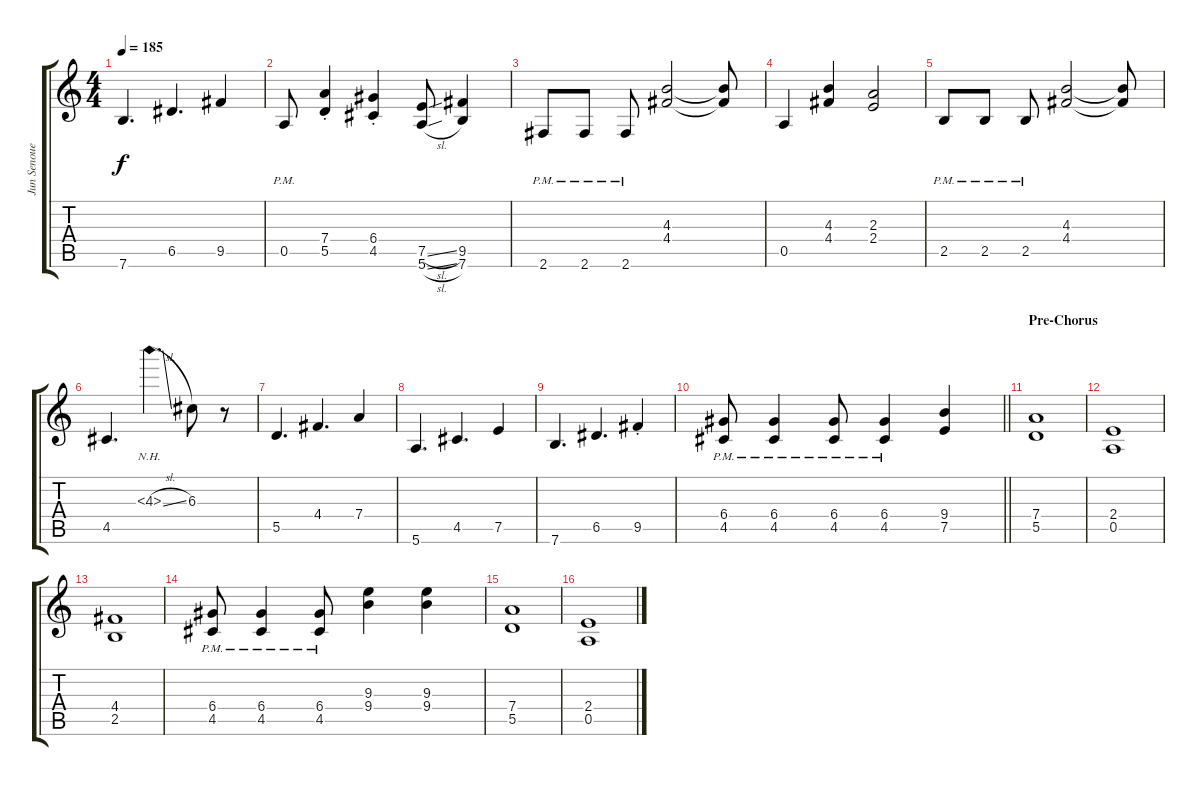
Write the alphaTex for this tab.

\track ("Jun Senoue" "Jun Senoue") {instrument distortionguitar}
\staff {score tabs}
\tuning (E4 B3 G3 D3 A2 E2) {hide}
\ts (4 4)
\tempo 185
\clef g2
\ks c
7.6.4{d dy f} 6.5.4{d} 9.5.4 |
0.5{pm}.8 (7.4 5.5{st}).4 (6.4 4.5{st}).4 (7.5{sl} 5.6{sl}).8 (9.5 7.6).4 |
2.6{pm}.8 2.6{pm}.8 2.6{pm}.8 (4.3 4.4).2 (4.3{t} 4.4{t}).8 |
0.5.4 (4.3 4.4).4 (2.3 2.4).2 |
2.5{pm}.8 2.5{pm}.8 2.5{pm}.8 (4.3 4.4).2 (4.3{t} 4.4{t}).8 |
4.5.4{d} 4.3{nh sl}.4{d} 6.3.8 r.8 |
5.5.4{d} 4.4.4{d} 7.4.4 |
5.6.4{d} 4.5.4{d} 7.5.4 |
7.6.4{d} 6.5.4{d} 9.5{st}.4 |
\barLineRight lightlight
(6.4 4.5{pm}).8 (6.4 4.5{pm}).4 (6.4 4.5{pm}).8 (6.4 4.5{pm}).4 (9.4 7.5).4 |
\section ("" "Pre-Chorus")
(7.4 5.5).1 |
(2.4 0.5).1 |
(4.4 2.5).1 |
(6.4 4.5{pm}).8 (6.4 4.5{pm}).4 (6.4 4.5{pm}).8 (9.3 9.4).4 (9.3 9.4).4 |
(7.4 5.5).1 |
(2.4 0.5).1
